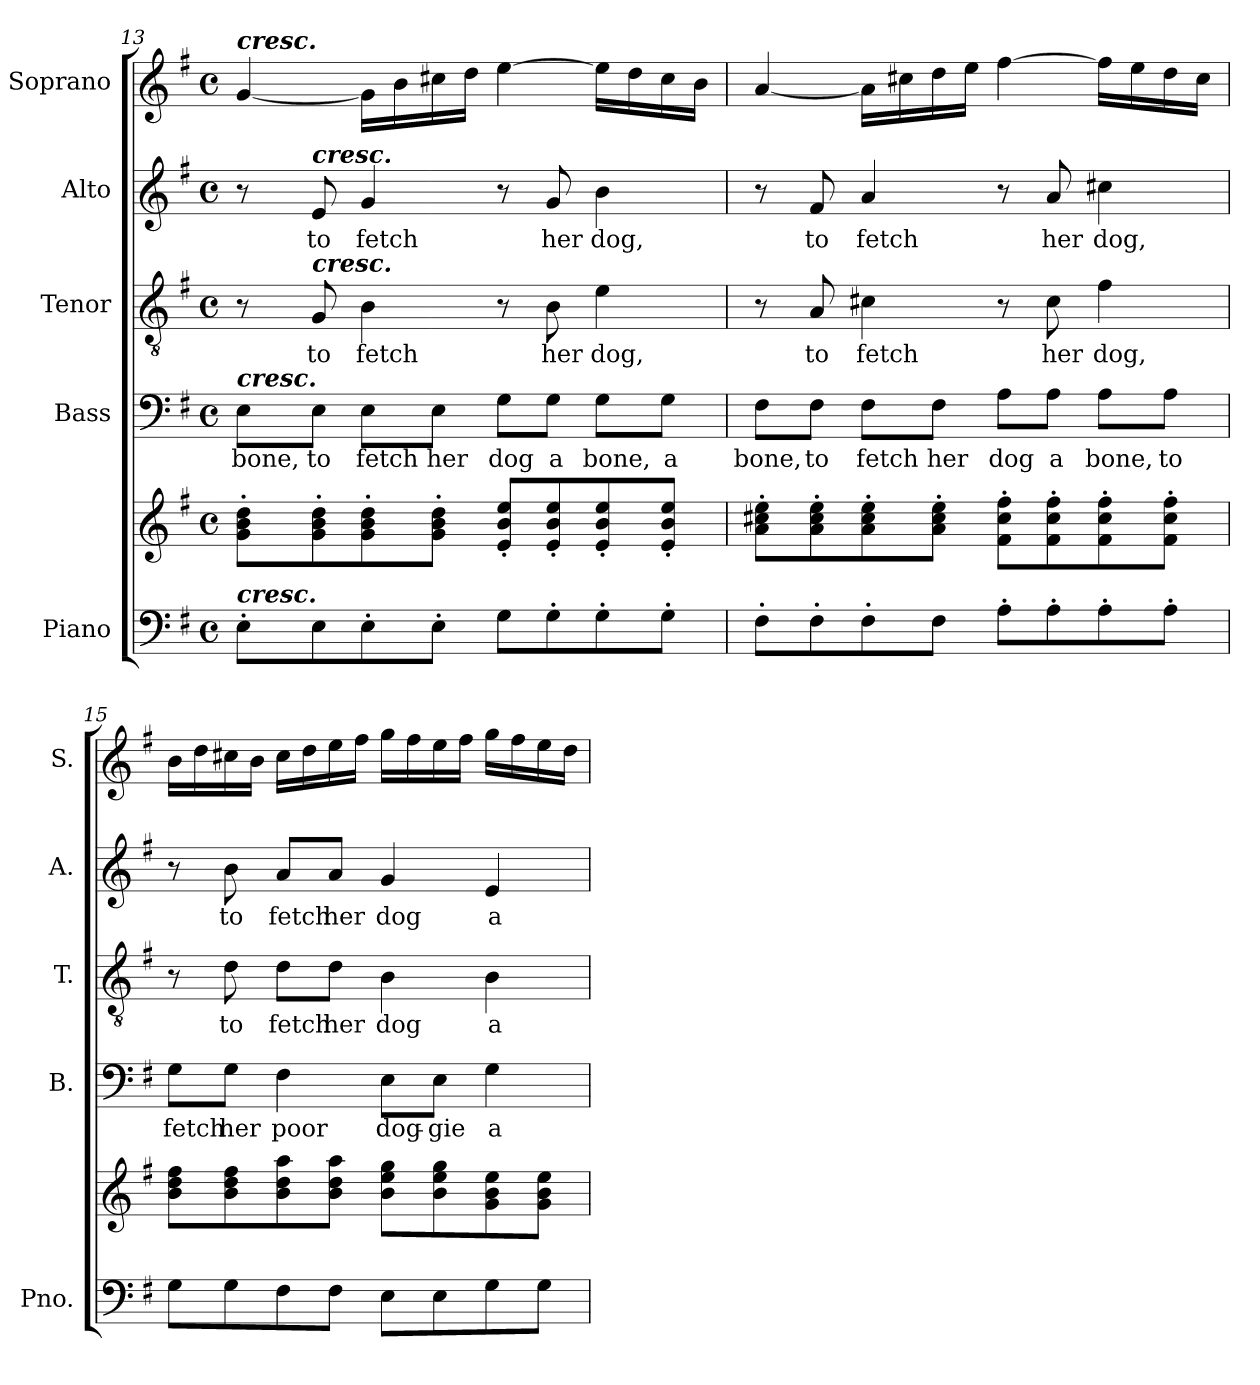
**kern	**kern	**kern	**text	**kern	**text	**kern	**text	**kern
*part5	*part5	*part4	*part4	*part3	*part3	*part2	*part2	*part1
*staff6	*staff5	*staff4	*staff4	*staff3	*staff3	*staff2	*staff2	*staff1
*I"Piano	*	*I"Bass	*	*I"Tenor	*	*I"Alto	*	*I"Soprano
*I'Pno.	*	*I'B.	*	*I'T.	*	*I'A.	*	*I'S.
!!LO:LB:g=z
*clefF4	*clefG2	*clefF4	*	*clefGv2	*	*clefG2	*	*clefG2
*	*	*	*	*ITrd7c12	*	*	*	*
*k[f#]	*k[f#]	*k[f#]	*	*k[f#]	*	*k[f#]	*	*k[f#]
*G:	*G:	*G:	*	*G:	*	*G:	*	*G:
*M4/4	*M4/4	*M4/4	*	*M4/4	*	*M4/4	*	*M4/4
*met(c)	*met(c)	*met(c)	*	*met(c)	*	*met(c)	*	*met(c)
=13	=13	=13	=13	=13	=13	=13	=13	=13
!	!	!	!	!	!	!	!	!LO:TX:a:Bi:t=cresc.
!	!	!LO:TX:a:Bi:t=cresc.	!	!	!	!	!	!
!LO:TX:a:Bi:t=cresc.	!	!	!	!	!	!	!	!
!	!	!	!LO:LY:b:color=#000000	!	!	!	!	!
8E'i\L	8gi\' 8bi' 8ddi'L	8Ei\L	bone,	8r	.	8r	.	[<4gi/
!	!	!	!LO:LY:b:color=#000000	!	!	!	!	!
!	!	!	!	!	!LO:LY:b:color=#000000	!	!	!
!	!	!	!	!	!	!LO:TX:a:Bi:t=cresc.	!	!
!	!	!	!	!LO:TX:a:Bi:t=cresc.	!	!	!	!
!	!	!	!	!	!	!	!LO:LY:b:color=#000000	!
8Ei\	8gi\' 8bi' 8ddi'	8Ei\J	to	8GGi/	to	8ei/	to	.
!	!	!	!LO:LY:b:color=#000000	!	!	!	!	!
!	!	!	!	!	!LO:LY:b:color=#000000	!	!	!
!	!	!	!	!	!	!	!LO:LY:b:color=#000000	!
8E'i\	8gi\' 8bi' 8ddi'	8Ei\L	fetch	4BBi\	fetch	4gi/	fetch	16gi\LL]
.	.	.	.	.	.	.	.	16bi\
!	!	!	!LO:LY:b:color=#000000	!	!	!	!	!
8E'i\J	8gi\' 8bi' 8ddi'J	8Ei\J	her	.	.	.	.	16cc#Xi\
.	.	.	.	.	.	.	.	16ddi\JJ
!	!	!	!LO:LY:b:color=#000000	!	!	!	!	!
8Gi\L	8ei/' 8bi' 8eei'L	8Gi\L	dog	8r	.	8r	.	[>4eei\
!	!	!	!LO:LY:b:color=#000000	!	!	!	!	!
!	!	!	!	!	!LO:LY:b:color=#000000	!	!	!
!	!	!	!	!	!	!	!LO:LY:b:color=#000000	!
8G'i\	8ei/' 8bi' 8eei'	8Gi\J	a	8BBi\	her	8gi/	her	.
!	!	!	!LO:LY:b:color=#000000	!	!	!	!	!
!	!	!	!	!	!LO:LY:b:color=#000000	!	!	!
!	!	!	!	!	!	!	!LO:LY:b:color=#000000	!
8G'i\	8ei/' 8bi' 8eei'	8Gi\L	bone,	4Ei\	dog,	4bi\	dog,	16eei\LL]
.	.	.	.	.	.	.	.	16ddi\
!	!	!	!LO:LY:b:color=#000000	!	!	!	!	!
8G'i\J	8ei/' 8bi' 8eei'J	8Gi\J	a	.	.	.	.	16cc#i\
.	.	.	.	.	.	.	.	16bi\JJ
=14	=14	=14	=14	=14	=14	=14	=14	=14
!	!	!	!LO:LY:b:color=#000000	!	!	!	!	!
8F#'i\L	8ai\' 8cc#Xi' 8eei'L	8F#i\L	bone,	8r	.	8r	.	[<4ai/
!	!	!	!LO:LY:b:color=#000000	!	!	!	!	!
!	!	!	!	!	!LO:LY:b:color=#000000	!	!	!
!	!	!	!	!	!	!	!LO:LY:b:color=#000000	!
8F#'i\	8ai\' 8cc#i' 8eei'	8F#i\J	to	8AAi/	to	8f#i/	to	.
!	!	!	!LO:LY:b:color=#000000	!	!	!	!	!
!	!	!	!	!	!LO:LY:b:color=#000000	!	!	!
!	!	!	!	!	!	!	!LO:LY:b:color=#000000	!
8F#'i\	8ai\' 8cc#i' 8eei'	8F#i\L	fetch	4C#Xi\	fetch	4ai/	fetch	16ai\LL]
.	.	.	.	.	.	.	.	16cc#Xi\
!	!	!	!LO:LY:b:color=#000000	!	!	!	!	!
8F#i\J	8ai\' 8cc#i' 8eei'J	8F#i\J	her	.	.	.	.	16ddi\
.	.	.	.	.	.	.	.	16eei\JJ
!	!	!	!LO:LY:b:color=#000000	!	!	!	!	!
8A'i\L	8f#i\' 8cc#i' 8ff#i'L	8Ai\L	dog	8r	.	8r	.	[>4ff#i\
!	!	!	!LO:LY:b:color=#000000	!	!	!	!	!
!	!	!	!	!	!LO:LY:b:color=#000000	!	!	!
!	!	!	!	!	!	!	!LO:LY:b:color=#000000	!
8A'i\	8f#i\' 8cc#i' 8ff#i'	8Ai\J	a	8C#i\	her	8ai/	her	.
!	!	!	!LO:LY:b:color=#000000	!	!	!	!	!
!	!	!	!	!	!LO:LY:b:color=#000000	!	!	!
!	!	!	!	!	!	!	!LO:LY:b:color=#000000	!
8A'i\	8f#i\' 8cc#i' 8ff#i'	8Ai\L	bone,	4F#i\	dog,	4cc#Xi\	dog,	16ff#i\LL]
.	.	.	.	.	.	.	.	16eei\
!	!	!	!LO:LY:b:color=#000000	!	!	!	!	!
8A'i\J	8f#i\' 8cc#i' 8ff#i'J	8Ai\J	to	.	.	.	.	16ddi\
.	.	.	.	.	.	.	.	16cc#i\JJ
=15	=15	=15	=15	=15	=15	=15	=15	=15
!	!	!	!LO:LY:b:color=#000000	!	!	!	!	!
8Gi\L	8bi\ 8ddi 8ff#iL	8Gi\L	fetch	8r	.	8r	.	16bi\LL
.	.	.	.	.	.	.	.	16ddi\
!	!	!	!LO:LY:b:color=#000000	!	!	!	!	!
!	!	!	!	!	!LO:LY:b:color=#000000	!	!	!
!	!	!	!	!	!	!	!LO:LY:b:color=#000000	!
8Gi\	8bi\ 8ddi 8ff#i	8Gi\J	her	8Di\	to	8bi\	to	16cc#Xi\
.	.	.	.	.	.	.	.	16bi\JJ
!	!	!	!LO:LY:b:color=#000000	!	!	!	!	!
!	!	!	!	!	!LO:LY:b:color=#000000	!	!	!
!	!	!	!	!	!	!	!LO:LY:b:color=#000000	!
8F#i\	8bi\ 8ddi 8aai	4F#i\	poor	8Di\L	fetch	8ai/L	fetch	16cc#i\LL
.	.	.	.	.	.	.	.	16ddi\
!	!	!	!	!	!LO:LY:b:color=#000000	!	!	!
!	!	!	!	!	!	!	!LO:LY:b:color=#000000	!
8F#i\J	8bi\ 8ddi 8aaiJ	.	.	8Di\J	her	8ai/J	her	16eei\
.	.	.	.	.	.	.	.	16ff#i\JJ
!	!	!	!LO:LY:b:color=#000000	!	!	!	!	!
!	!	!	!	!	!LO:LY:b:color=#000000	!	!	!
!	!	!	!	!	!	!	!LO:LY:b:color=#000000	!
8Ei\L	8bi\ 8eei 8ggiL	8Ei\L	dog-	4BBi\	dog	4gi/	dog	16ggi\LL
.	.	.	.	.	.	.	.	16ff#i\
!	!	!	!LO:LY:b:color=#000000	!	!	!	!	!
8Ei\	8bi\ 8eei 8ggi	8Ei\J	-gie	.	.	.	.	16eei\
.	.	.	.	.	.	.	.	16ff#i\JJ
!	!	!	!LO:LY:b:color=#000000	!	!	!	!	!
!	!	!	!	!	!LO:LY:b:color=#000000	!	!	!
!	!	!	!	!	!	!	!LO:LY:b:color=#000000	!
8Gi\	8gi\ 8bi 8eei	4Gi\	a	4BBi\	a	4ei/	a	16ggi\LL
.	.	.	.	.	.	.	.	16ff#i\
8Gi\J	8gi\ 8bi 8eeiJ	.	.	.	.	.	.	16eei\
.	.	.	.	.	.	.	.	16ddi\JJ
=	=	=	=	=	=	=	=	=
*-	*-	*-	*-	*-	*-	*-	*-	*-
